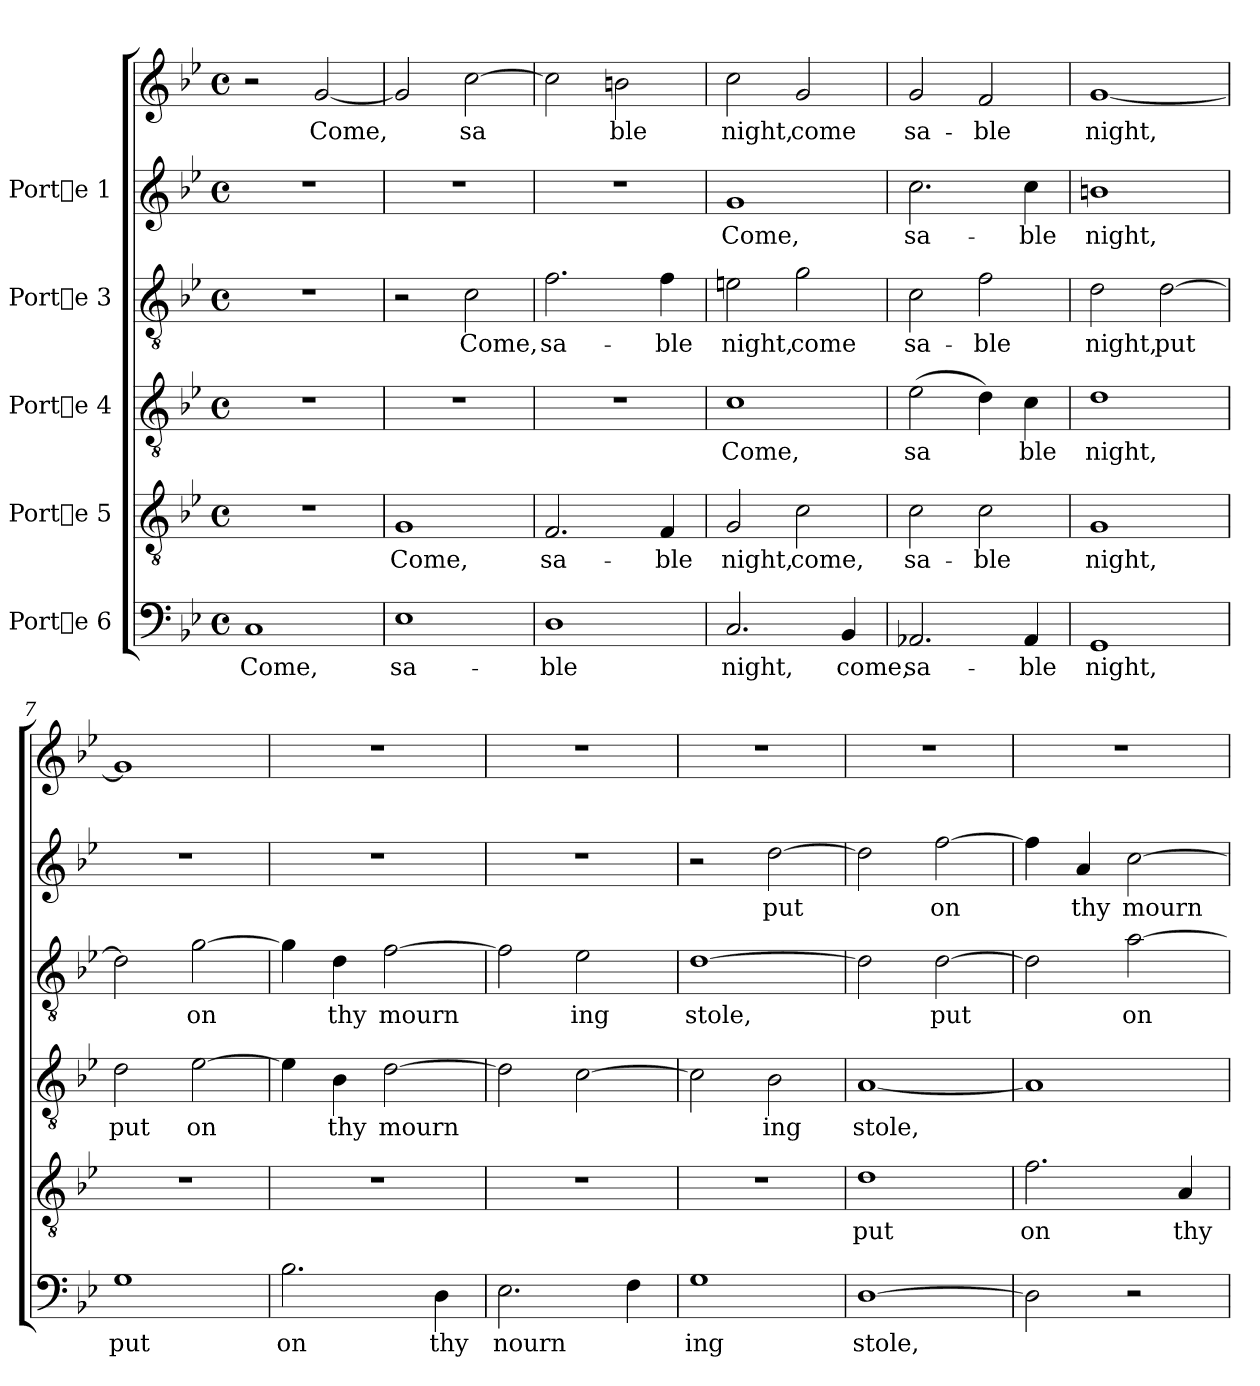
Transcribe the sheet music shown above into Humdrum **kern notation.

**kern	**text	**kern	**text	**kern	**text	**kern	**text	**kern	**text	**kern	**text
*part5	*part5	*part4	*part4	*part3	*part3	*part2	*part2	*part1	*part1	*part1	*part1
*staff6	*staff6	*staff5	*staff5	*staff4	*staff4	*staff3	*staff3	*staff2	*staff2	*staff1	*staff1
*I"Porte 6	*	*I"Porte 5	*	*I"Porte 4	*	*I"Porte 3	*	*I"Porte 1	*	*	*
!!LO:PB:g=z
*stria5	*	*stria5	*	*stria5	*	*stria5	*	*stria5	*	*stria5	*
*clefF4	*	*clefGv2	*	*clefGv2	*	*clefGv2	*	*clefG2	*	*clefG2	*
*k[b-e-]	*	*k[b-e-]	*	*k[b-e-]	*	*k[b-e-]	*	*k[b-e-]	*	*k[b-e-]	*
*B-:	*	*B-:	*	*B-:	*	*B-:	*	*B-:	*	*B-:	*
*M4/4	*	*M4/4	*	*M4/4	*	*M4/4	*	*M4/4	*	*M4/4	*
*met(c)	*	*met(c)	*	*met(c)	*	*met(c)	*	*met(c)	*	*met(c)	*
*MM156	*	*MM156	*	*MM156	*	*MM156	*	*MM156	*	*MM156	*
=1	=1	=1	=1	=1	=1	=1	=1	=1	=1	=1	=1
!	!LO:LY:b:cj	!	!	!	!	!	!	!	!	!	!
1C	Come,	1r	.	1r	.	1r	.	1r	.	2r	.
!	!	!	!	!	!	!	!	!	!	!	!LO:LY:b:cj
.	.	.	.	.	.	.	.	.	.	[<2g/	Come,
=2	=2	=2	=2	=2	=2	=2	=2	=2	=2	=2	=2
!	!LO:LY:b:cj	!	!LO:LY:b:cj	!	!	!	!	!	!	!	!LO:LY:b:cj
1E-	sa-	1G	Come,	1r	.	2r	.	1r	.	2g/]	.
!	!	!	!	!	!	!	!LO:LY:b:cj	!	!	!	!LO:LY:b:cj
.	.	.	.	.	.	2c\	Come,	.	.	[>2cc\	sa-
=3	=3	=3	=3	=3	=3	=3	=3	=3	=3	=3	=3
!	!LO:LY:b:cj	!	!LO:LY:b:cj	!	!	!	!LO:LY:b:cj	!	!	!	!LO:LY:b:cj
1D	-ble	2.F/	sa-	1r	.	2.f\	sa-	1r	.	2cc\]	-
!	!	!	!	!	!	!	!	!	!	!	!LO:LY:b:cj
.	.	.	.	.	.	.	.	.	.	2bn\	ble
!	!	!	!LO:LY:b:cj	!	!	!	!LO:LY:b:cj	!	!	!	!
.	.	4F/	-ble	.	.	4f\	-ble	.	.	.	.
=4	=4	=4	=4	=4	=4	=4	=4	=4	=4	=4	=4
!	!LO:LY:b:cj	!	!LO:LY:b:cj	!	!LO:LY:b:cj	!	!LO:LY:b:cj	!	!LO:LY:b:cj	!	!LO:LY:b:cj
2.C/	night,	2G/	night,	1c	Come,	2en\	night,	1g	Come,	2cc\	night,
!	!	!	!LO:LY:b:cj	!	!	!	!LO:LY:b:cj	!	!	!	!LO:LY:b:cj
.	.	2c\	come,	.	.	2g\	come	.	.	2g/	come
!	!LO:LY:b:cj	!	!	!	!	!	!	!	!	!	!
4BB-/	come,	.	.	.	.	.	.	.	.	.	.
=5	=5	=5	=5	=5	=5	=5	=5	=5	=5	=5	=5
!	!LO:LY:b:cj	!	!LO:LY:b:cj	!	!LO:LY:b:cj	!	!LO:LY:b:cj	!	!LO:LY:b:cj	!	!LO:LY:b:cj
2.AA-X/	sa-	2c\	sa-	(>2e-\	sa-	2c\	sa-	2.cc\	sa-	2g/	sa-
!	!	!	!LO:LY:b:cj	!	!LO:LY:b:cj	!	!LO:LY:b:cj	!	!	!	!LO:LY:b:cj
.	.	2c\	-ble	4d\)	-	2f\	-ble	.	.	2f/	-ble
!	!LO:LY:b:cj	!	!	!	!LO:LY:b:cj	!	!	!	!LO:LY:b:cj	!	!
4AA-/	-ble	.	.	4c\	ble	.	.	4cc\	-ble	.	.
=6	=6	=6	=6	=6	=6	=6	=6	=6	=6	=6	=6
!	!LO:LY:b:cj	!	!LO:LY:b:cj	!	!LO:LY:b:cj	!	!LO:LY:b:cj	!	!LO:LY:b:cj	!	!LO:LY:b:cj
1GG	night,	1G	night,	1d	night,	2d\	night,	1bn	night,	[<1g	night,
!	!	!	!	!	!	!	!LO:LY:b:cj	!	!	!	!
.	.	.	.	.	.	[>2d\	put	.	.	.	.
!!LO:LB:g=z
=7	=7	=7	=7	=7	=7	=7	=7	=7	=7	=7	=7
!	!LO:LY:b:cj	!	!	!	!LO:LY:b:cj	!	!LO:LY:b:cj	!	!	!	!
1G	put	1r	.	2d\	put	2d\]	.	1r	.	1g]	.
!	!	!	!	!	!LO:LY:b:cj	!	!LO:LY:b:cj	!	!	!	!
.	.	.	.	[>2e-\	on	[>2g\	on	.	.	.	.
=8	=8	=8	=8	=8	=8	=8	=8	=8	=8	=8	=8
!	!LO:LY:b:cj	!	!	!	!LO:LY:b:cj	!	!LO:LY:b:cj	!	!	!	!
2.B-\	on	1r	.	4e-\]	.	4g\]	.	1r	.	1r	.
!	!	!	!	!	!LO:LY:b:cj	!	!LO:LY:b:cj	!	!	!	!
.	.	.	.	4B-\	thy	4d\	thy	.	.	.	.
!	!	!	!	!	!LO:LY:b:cj	!	!LO:LY:b:cj	!	!	!	!
.	.	.	.	[>2d\	mourn-	[>2f\	mourn-	.	.	.	.
!	!LO:LY:b:cj	!	!	!	!	!	!	!	!	!	!
4D\	thy	.	.	.	.	.	.	.	.	.	.
=9	=9	=9	=9	=9	=9	=9	=9	=9	=9	=9	=9
!	!LO:LY:b:cj	!	!	!	!	!	!LO:LY:b:cj	!	!	!	!
2.E-\	nourn	1r	.	2d\]	.	2f\]	-	1r	.	1r	.
!	!	!	!	!	!	!	!LO:LY:b:cj	!	!	!	!
.	.	.	.	[>2c\	.	2e-\	ing	.	.	.	.
!	!LO:LY:b:cj	!	!	!	!	!	!	!	!	!	!
4F\	-	.	.	.	.	.	.	.	.	.	.
=10	=10	=10	=10	=10	=10	=10	=10	=10	=10	=10	=10
!	!LO:LY:b:cj	!	!	!	!LO:LY:b:cj	!	!LO:LY:b:cj	!	!	!	!
1G	-ing	1r	.	2c\]	-	[>1d	stole,	2r	.	1r	.
!	!	!	!	!	!LO:LY:b:cj	!	!	!	!LO:LY:b:cj	!	!
.	.	.	.	2B-\	ing	.	.	[>2dd\	put	.	.
=11	=11	=11	=11	=11	=11	=11	=11	=11	=11	=11	=11
!	!LO:LY:b:cj	!	!LO:LY:b:cj	!	!LO:LY:b:cj	!	!LO:LY:b:cj	!	!LO:LY:b:cj	!	!
[>1D	stole,	1d	put	[<1A	stole,	2d\]	.	2dd\]	.	1r	.
!	!	!	!	!	!	!	!LO:LY:b:cj	!	!LO:LY:b:cj	!	!
.	.	.	.	.	.	[>2d\	put	[>2ff\	on	.	.
=12	=12	=12	=12	=12	=12	=12	=12	=12	=12	=12	=12
!	!	!	!LO:LY:b:cj	!	!	!	!LO:LY:b:cj	!	!LO:LY:b:cj	!	!
2D\]	.	2.f\	on	1A]	.	2d\]	.	4ff\]	.	1r	.
!	!	!	!	!	!	!	!	!	!LO:LY:b:cj	!	!
.	.	.	.	.	.	.	.	4a/	thy	.	.
!	!	!	!	!	!	!	!LO:LY:b:cj	!	!LO:LY:b:cj	!	!
2r	.	.	.	.	.	[>2a\	on	[>2cc\	mourn-	.	.
!	!	!	!LO:LY:b:cj	!	!	!	!	!	!	!	!
.	.	4A/	thy	.	.	.	.	.	.	.	.
=	=	=	=	=	=	=	=	=	=	=	=
*-	*-	*-	*-	*-	*-	*-	*-	*-	*-	*-	*-
